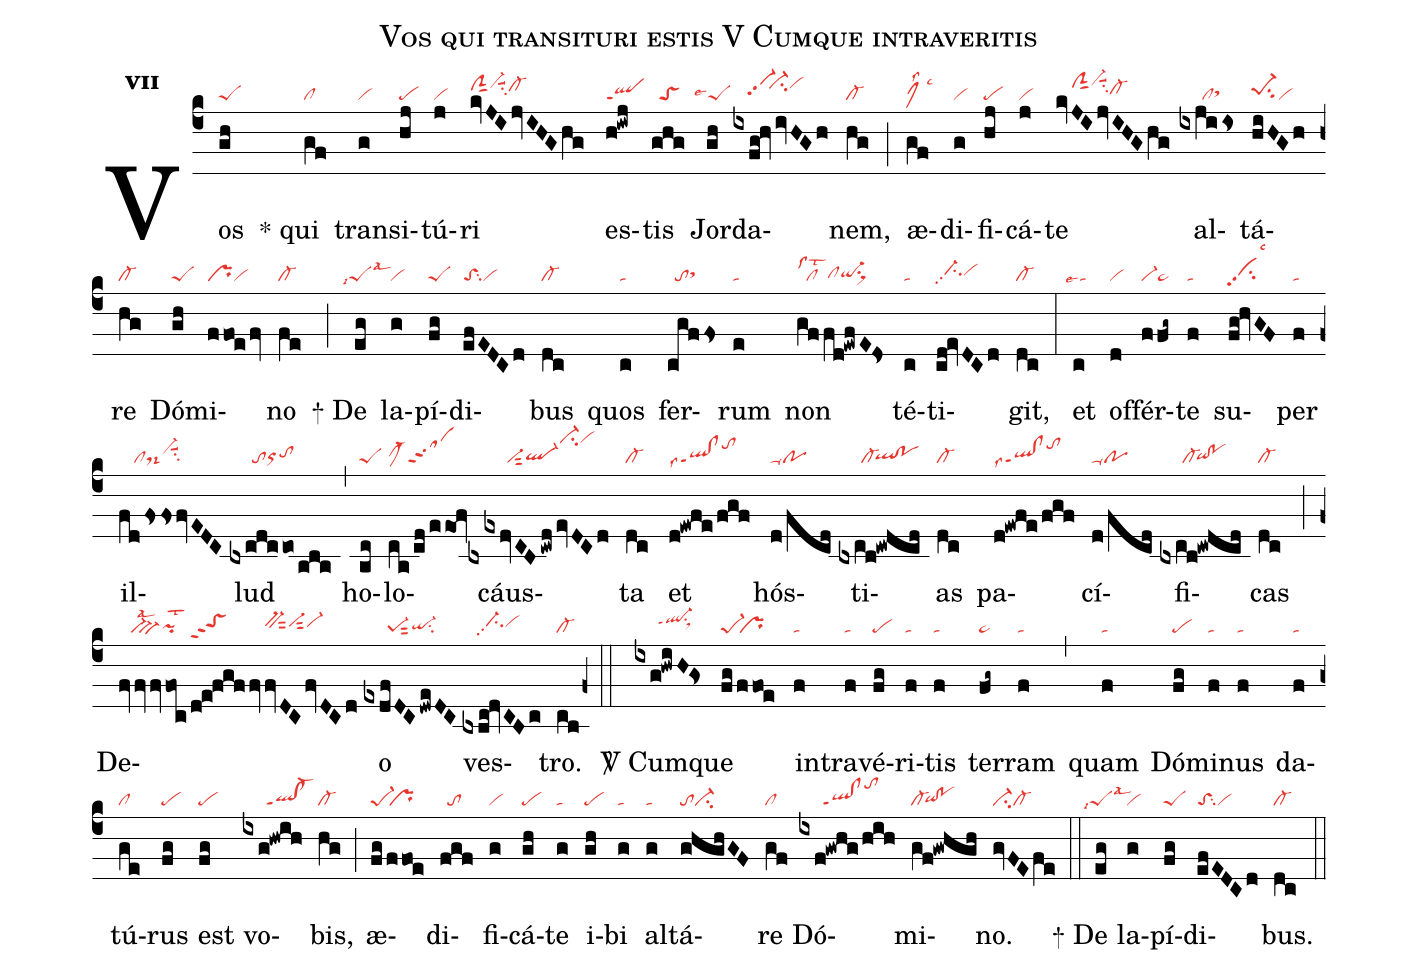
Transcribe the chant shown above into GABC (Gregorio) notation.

name:Vos qui transituri estis V Cumque intraveritis;
office-part:re;
mode:7;
nabc-lines:1;
%%
initial-style: 1;
name: Vos qui transituri estis;
mode: 7;
office-part: Responsorium;
annotation: Resp.;
annotation: vii;
nabc-lines:1;
%%
(c4) Vos(gh|peS) <sp>*</sp> qui(gf|cl) tran(g|vi)si(hj|pe)tú(j|vi)ri(kvJIjvIHGhg|clShisut1vi-hjsuu1su2cl-hi) es(h!iwj|qlppt1)tis(ghg|//toS) Jor(gh|```peSlse4)da(ixfg!hv/ivHGh|////vi-hhpp2``vi-hjsu2vihj)nem,(hg|cl-) (;) æ(gf|clMhhlss2lsc3)di(g|vi)fi(hj|pe)cá(j|vi)te(kvJIjvIHGhg|////clShjsut1vi-hksuu1su2cl-hh) al(ixjiis|//////clsthh)tá(hiHGh|pe-1hhsu2vi)re(hg|cl-) Dó(gh|peS)mi(ffoe/fv|prvi)no(fe|cl-) (;)
<sp>+</sp> De(eg|```peSlsi7lsal3) la(g|vi)pí(fg|peS)di(efEDCd|toSsu2vi)bus(dc|cl-) quos(c|ta) fer(cgffs|//tosthh)rum(e|ta) non(gffd!ewfE!Ds|cllsst2clhgqi-hgsu1sux1) té(c|ta)ti(cd!evDCd|//ci-hhpp2vihh)git,(dc|cl-) (:) et(c|``talse4) of(d|vi)fér(ffg~|vi-ta>)te(f|ta) su(fg!hvGF|cihhpp2lsc3)per(f|ta) il(fdfssfvEDC|////clds-vi-hisuu1su2)lud(bxcdcco/aba|//////toorhgtohh) (,) ho(ac|peS)lo(ca/cd/eeof|clM-hhsahjppt2)cáus(bxexdvCB/cwd/evDCd|//////////vi-sut2ql-hgvi-hmsu2vihm)ta(dc|cl-) et(d!ewfe/fgf|ql!clppt1lss7tohk) hós(d/fcd|ta-po)ti(bxcb!cwdcd|//////cl-`qlhg!pohg)as(dc|cl-) pa(d!ewfe/fgf|ql!clppt1lss7tohk)cí(d/fcd|ta-po)fi(bxcb!cwdcd|//////cl-`qihg!pohg)cas(dc|cl-) (;) De(fvfvfv/foc|///tv-lsal2pihglst2|d!e!fgf|toShhppt2|fvfvDCfvDCd|////bv-hhsut2vi-hhsut2vi-hh)o(exdfDC/dweDC|//////pe-1sut2qi-hgsu2) ves(bxbc!dvCBc|//////ci-hhpp2vihh)tro.(cb|cl-) (f+::)

<sp>V/</sp> Cum(ixg!hwiH!Gs|//////ql-hippt1su1sux1)que(fg/ffoe|pe-1``pr) in(f|ta)tra(f|ta)vé(fg|pe)ri(f|ta)tis(f|ta) ter(fg~|ta>)ram(f|ta) (,) quam(f|ta) Dó(fg|pe)mi(f|ta)nus(f|ta) da(f|ta)tú(ge|cl)rus(fg|pe) est(fg|pe) vo(ixg!hwih|//////ql!cl-ppt1)bis,(hg|cl-) (;) æ(fg/ffoe|pe-1``pr)di(fgf|//to)fi(g|vi)cá(gh|pe)te(g|ta) i(gh|pe)bi(g|ta) al(g|ta)tá(ghghGF|toci-)re(gf|cl) Dó(ixf!gwhg/hih|//////ql!clppt1tohl)mi(gf!gwhgh|cl-`qihg!pohg)no.(gvFEfe|ci-cl-) (::)
<sp>+</sp> De(eg|```peSlsi7lsal3) la(g|vi)pí(fg|peS)di(efEDCd|toSsu2vi)bus.(dc|cl-) (::)
